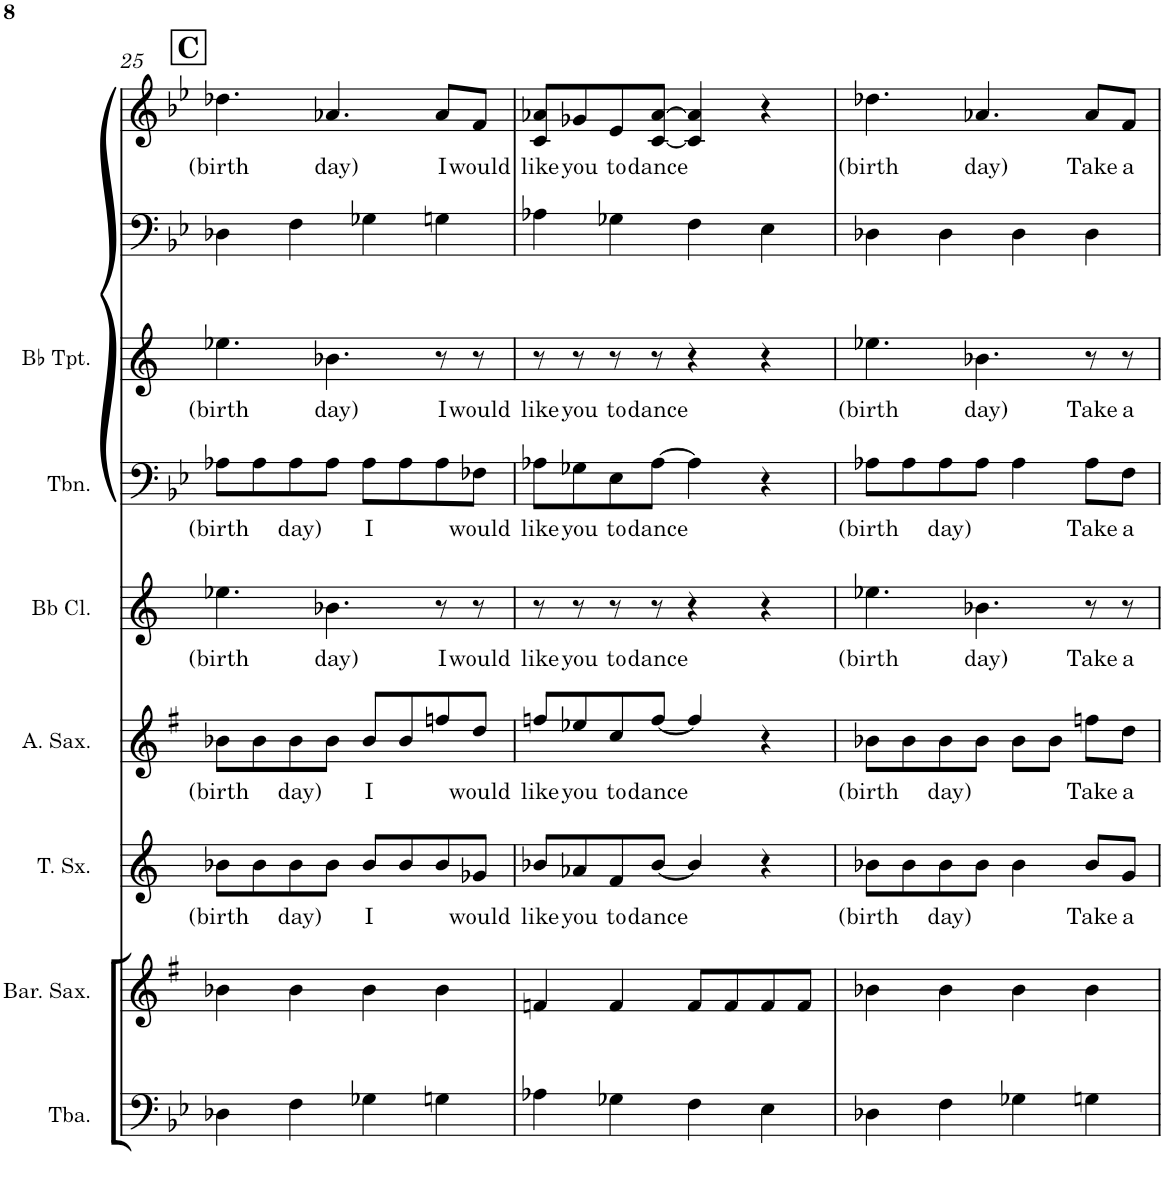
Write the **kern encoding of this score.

**kern	**kern	**kern	**text	**kern	**text	**kern	**text	**kern	**text	**kern	**text	**kern	**kern	**text
*part9	*part8	*part7	*part7	*part6	*part6	*part5	*part5	*part4	*part4	*part3	*part3	*part2	*part1	*part1
*staff9	*staff8	*staff7	*staff7	*staff6	*staff6	*staff5	*staff5	*staff4	*staff4	*staff3	*staff3	*staff2	*staff1	*staff1
*I"Tuba	*I"Baritone Saxophone	*I"Tenor Sax	*	*I"Alto Saxophone	*	*I"Clarinet in Bb	*	*I"Trombone	*	*I"Bb Trumpet	*	*I"Piano	*I"Piano	*
*I'Tba.	*I'Bar. Sax.	*I'T. Sx.	*	*I'A. Sax.	*	*	*	*I'Tbn.	*	*I'Bb Tpt.	*	*I'Pno	*I'Pno	*
!!LO:PB:g=z
*clefF4	*clefG2	*clefG2	*	*clefG2	*	*clefG2	*	*clefF4	*	*clefG2	*	*clefF4	*clefG2	*
*	*Trd12c21	*Trd8c14	*	*Trd5c9	*	*Trd1c2	*	*	*	*Trd1c2	*	*	*	*
*k[b-e-]	*k[f#]	*k[]	*	*k[f#]	*	*k[]	*	*k[b-e-]	*	*k[]	*	*k[b-e-]	*k[b-e-]	*
*B-:	*G:	*	*	*G:	*	*	*	*B-:	*	*	*	*B-:	*B-:	*
*M4/4	*M4/4	*M4/4	*	*M4/4	*	*M4/4	*	*M4/4	*	*M4/4	*	*M4/4	*M4/4	*
!!LO:REH:place=s1:a:B:cj:fs=14:t=C
=25	=25	=25	=25	=25	=25	=25	=25	=25	=25	=25	=25	=25	=25	=25
!	!	!	!LO:LY:b	!	!LO:LY:b	!	!LO:LY:b	!	!LO:LY:b	!	!LO:LY:b	!	!	!LO:LY:b
4D-X\	4b-X\	8b-X\L	(birth	8b-X\L	(birth	4.ee-X\	(birth	8A-X\L	(birth	4.ee-X\	(birth	4D-X\	4.dd-X\	(birth
.	.	8b-\	.	8b-\	.	.	.	8A-\	.	.	.	.	.	.
!	!	!	!LO:LY:b	!	!LO:LY:b	!	!	!	!LO:LY:b	!	!	!	!	!
4F\	4b-\	8b-\	day)	8b-\	day)	.	.	8A-\	day)	.	.	4F\	.	.
!	!	!	!	!	!	!	!LO:LY:b	!	!	!	!LO:LY:b	!	!	!LO:LY:b
.	.	8b-\J	.	8b-\J	.	4.b-X\	day)	8A-\J	.	4.b-X\	day)	.	4.a-X/	day)
!	!	!	!LO:LY:b	!	!LO:LY:b	!	!	!	!LO:LY:b	!	!	!	!	!
4G-X\	4b-\	8b-/L	I	8b-/L	I	.	.	8A-\L	I	.	.	4G-X\	.	.
.	.	8b-/	.	8b-/	.	.	.	8A-\	.	.	.	.	.	.
!	!	!	!	!	!	!	!LO:LY:b	!	!	!	!LO:LY:b	!	!	!LO:LY:b
4Gn\	4b-\	8b-/	.	8ffn/	.	8r	I	8A-\	.	8r	I	4Gn\	8a-/L	I
!	!	!	!LO:LY:b	!	!LO:LY:b	!	!LO:LY:b	!	!LO:LY:b	!	!LO:LY:b	!	!	!LO:LY:b
.	.	8g-X/J	would	8dd/J	would	8r	would	8F-X\J	would	8r	would	.	8f/J	would
=26	=26	=26	=26	=26	=26	=26	=26	=26	=26	=26	=26	=26	=26	=26
!	!	!	!LO:LY:b	!	!LO:LY:b	!	!LO:LY:b	!	!LO:LY:b	!	!LO:LY:b	!	!	!LO:LY:b
4A-X\	4fn/	8b-X/L	like	8ffn/L	like	8r	like	8A-X\L	like	8r	like	4A-X\	8c/ 8a-X/L	like
!	!	!	!LO:LY:b	!	!LO:LY:b	!	!LO:LY:b	!	!LO:LY:b	!	!LO:LY:b	!	!	!LO:LY:b
.	.	8a-X/	you	8ee-X/	you	8r	you	8G-X\	you	8r	you	.	8g-X/	you
!	!	!	!LO:LY:b	!	!LO:LY:b	!	!LO:LY:b	!	!LO:LY:b	!	!LO:LY:b	!	!	!LO:LY:b
4G-X\	4f/	8f/	to	8cc/	to	8r	to	8E-\	to	8r	to	4G-X\	8e-/	to
!	!	!	!LO:LY:b	!	!LO:LY:b	!	!LO:LY:b	!	!LO:LY:b	!	!LO:LY:b	!	!	!LO:LY:b
.	.	[8b-/J	dance	[8ff/J	dance	8r	dance	[8A-\J	dance	8r	dance	.	[8c/ [8a-/J	dance
4F\	8f/L	4b-/]	.	4ff/]	.	4r	.	4A-\]	.	4r	.	4F\	4c/] 4a-/]	.
.	8f/	.	.	.	.	.	.	.	.	.	.	.	.	.
4E-\	8f/	4r	.	4r	.	4r	.	4r	.	4r	.	4E-\	4r	.
.	8f/J	.	.	.	.	.	.	.	.	.	.	.	.	.
=27	=27	=27	=27	=27	=27	=27	=27	=27	=27	=27	=27	=27	=27	=27
!	!	!	!LO:LY:b	!	!LO:LY:b	!	!LO:LY:b	!	!LO:LY:b	!	!LO:LY:b	!	!	!LO:LY:b
4D-X\	4b-X\	8b-X\L	(birth	8b-X\L	(birth	4.ee-X\	(birth	8A-X\L	(birth	4.ee-X\	(birth	4D-X\	4.dd-X\	(birth
.	.	8b-\	.	8b-\	.	.	.	8A-\	.	.	.	.	.	.
!	!	!	!LO:LY:b	!	!LO:LY:b	!	!	!	!LO:LY:b	!	!	!	!	!
4F\	4b-\	8b-\	day)	8b-\	day)	.	.	8A-\	day)	.	.	4D-\	.	.
!	!	!	!	!	!	!	!LO:LY:b	!	!	!	!LO:LY:b	!	!	!LO:LY:b
.	.	8b-\J	.	8b-\J	.	4.b-X\	day)	8A-\J	.	4.b-X\	day)	.	4.a-X/	day)
4G-X\	4b-\	4b-\	.	8b-\L	.	.	.	4A-\	.	.	.	4D-\	.	.
.	.	.	.	8b-\J	.	.	.	.	.	.	.	.	.	.
!	!	!	!LO:LY:b	!	!LO:LY:b	!	!LO:LY:b	!	!LO:LY:b	!	!LO:LY:b	!	!	!LO:LY:b
4Gn\	4b-\	8b-/L	Take	8ffn\L	Take	8r	Take	8A-\L	Take	8r	Take	4D-\	8a-/L	Take
!	!	!	!LO:LY:b	!	!LO:LY:b	!	!LO:LY:b	!	!LO:LY:b	!	!LO:LY:b	!	!	!LO:LY:b
.	.	8g/J	a	8dd\J	a	8r	a	8F\J	a	8r	a	.	8f/J	a
=	=	=	=	=	=	=	=	=	=	=	=	=	=	=
*-	*-	*-	*-	*-	*-	*-	*-	*-	*-	*-	*-	*-	*-	*-
